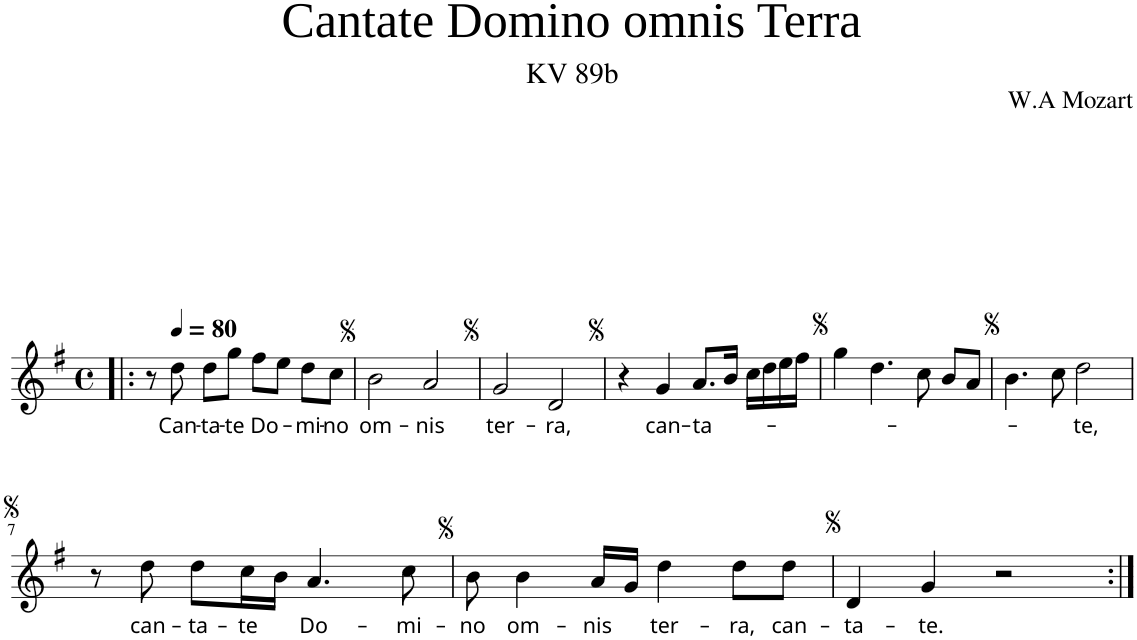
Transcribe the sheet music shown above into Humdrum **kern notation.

**kern	**text
*part1	*part1
*staff1	*staff1
*I"Piano	*
*I'Pia.	*
*clefG2	*
*k[f#]	*
*M4/4	*
*met(c)	*
=1!|:	=1!|:
8r	.
*MM80	*
!	!LO:LY:b
8dd\	Can-
!	!LO:LY:b
8dd\L	-ta-
!	!LO:LY:b
8gg\J	-te
!	!LO:LY:b
8ff#\L	Do-
8ee\J	.
!	!LO:LY:b
8dd\L	-mi-
!	!LO:LY:b
8cc\J	-no
=2	=2
!	!LO:LY:b
2b\	om-
!	!LO:LY:b
2a/	-nis
=3	=3
!	!LO:LY:b
2g/	ter-
!	!LO:LY:b
2d/	-ra,
=4	=4
4r	.
!	!LO:LY:b
4g/	can-
!	!LO:LY:b
8.a/L	-ta-
16b/Jk	.
16cc\LL	.
16dd\	.
16ee\	.
16ff#\JJ	.
=5	=5
4gg\	.
4.dd\	.
8cc\	.
8b/L	.
8a/J	.
=6	=6
4.b\	.
8cc\	.
!	!LO:LY:b
2dd\	-te,
!!LO:LB:g=z
=7	=7
8r	.
!	!LO:LY:b
8dd\	can-
!	!LO:LY:b
8dd\L	-ta-
!	!LO:LY:b
16cc\L	-te
16b\JJ	.
!	!LO:LY:b
4.a/	Do-
!	!LO:LY:b
8cc\	-mi-
=8	=8
!	!LO:LY:b
8b\	-no
!	!LO:LY:b
4b\	om-
!	!LO:LY:b
16a/LL	-nis
16g/JJ	.
!	!LO:LY:b
4dd\	ter-
!	!LO:LY:b
8dd\L	-ra,
!	!LO:LY:b
8dd\J	can-
=9	=9
!	!LO:LY:b
4d/	-ta-
!	!LO:LY:b
4g/	-te.
2r	.
=:|!	=:|!
*-	*-
